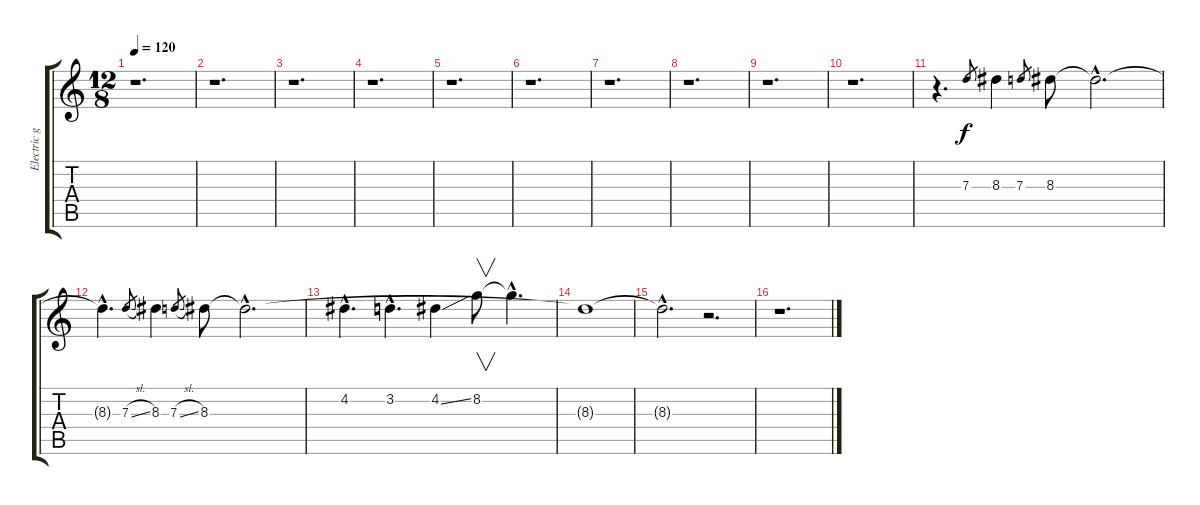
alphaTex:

\track ("Electric guitar 4" "Electric g") {instrument overdrivenguitar}
\staff {score tabs}
\tuning (E4 B3 G3 D3 A2 E2) {hide}
\ts (12 8)
\tempo 120
\clef g2
\ks c
r.1{d dy f} |
r.1{d} |
r.1{d} |
r.1{d} |
r.1{d} |
r.1{d} |
r.1{d} |
r.1{d} |
r.1{d} |
r.1{d} |
r.4{d} 7.3.8{gr} 8.3.4 7.3.8{gr} 8.3.8 8.3{hac t}.2{d} |
8.3{hac t}.4{d} 7.3{sl}.8{gr} 8.3.4 7.3{sl}.8{gr} 8.3.8 8.3{hac t}.2{d} |
4.2{hac}.4{d} 3.2{hac}.4{d} 4.2{ss}.4 8.2.8{v} 8.2{hac t}.4{d} |
8.3{t}.1 |
8.3{hac t}.2{d} r.2{d} |
r.1{d}
